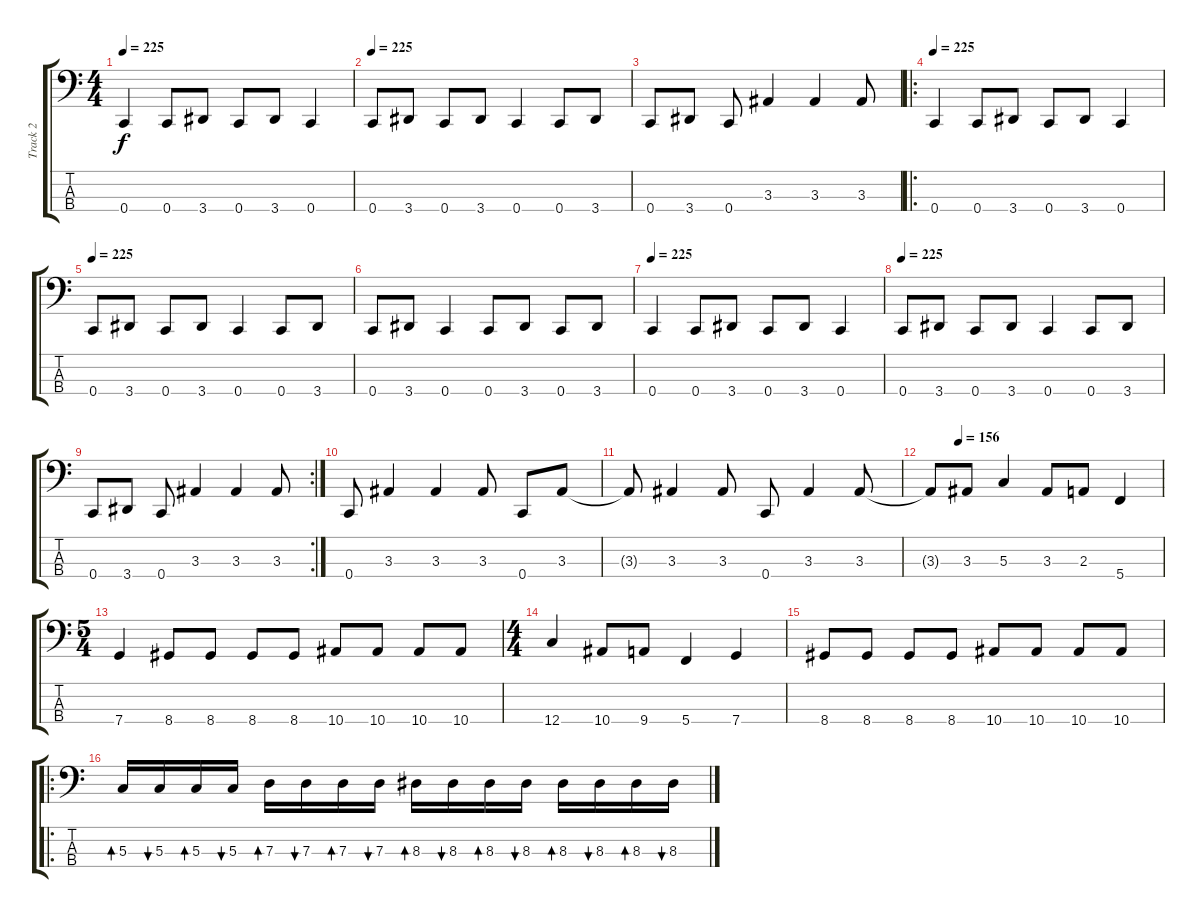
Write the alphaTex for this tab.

\track ("Track 2" "Track 2") {instrument electricbassfinger}
\staff {score tabs}
\tuning (F2 C2 G1 C1) {hide}
\ts (4 4)
\tempo 225
\clef f4
\ks c
0.4.4{dy f} 0.4.8 3.4.8 0.4.8 3.4.8 0.4.4 |
\tempo 225
0.4.8 3.4.8 0.4.8 3.4.8 0.4.4 0.4.8 3.4.8 |
0.4.8 3.4.8 0.4.8 3.3.4 3.3.4 3.3.8 |
\ro
\tempo 225
0.4.4 0.4.8 3.4.8 0.4.8 3.4.8 0.4.4 |
\tempo 225
0.4.8 3.4.8 0.4.8 3.4.8 0.4.4 0.4.8 3.4.8 |
0.4.8 3.4.8 0.4.4 0.4.8 3.4.8 0.4.8 3.4.8 |
\tempo 225
0.4.4 0.4.8 3.4.8 0.4.8 3.4.8 0.4.4 |
\tempo 225
0.4.8 3.4.8 0.4.8 3.4.8 0.4.4 0.4.8 3.4.8 |
\rc 2
0.4.8 3.4.8 0.4.8 3.3.4 3.3.4 3.3.8 |
0.4.8 3.3.4 3.3.4 3.3.8 0.4.8 3.3.8 |
3.3{t}.8 3.3.4 3.3.8 0.4.8 3.3.4 3.3.8 |
\tempo (156 0.125)
3.3{t}.8 3.3.8 5.3.4 3.3.8 2.3.8 5.4.4 |
\ts (5 4)
7.4.4 8.4.8 8.4.8 8.4.8 8.4.8 10.4.8 10.4.8 10.4.8 10.4.8 |
\ts (4 4)
12.4.4 10.4.8 9.4.8 5.4.4 7.4.4 |
8.4.8 8.4.8 8.4.8 8.4.8 10.4.8 10.4.8 10.4.8 10.4.8 |
\ro
5.3.16{bd 240} 5.3.16{bu 240} 5.3.16{bd 240} 5.3.16{bu 240} 7.3.16{bd 240} 7.3.16{bu 240} 7.3.16{bd 240} 7.3.16{bu 240} 8.3.16{bd 240} 8.3.16{bu 240} 8.3.16{bd 240} 8.3.16{bu 240} 8.3.16{bd 240} 8.3.16{bu 240} 8.3.16{bd 240} 8.3.16{bu 240}
